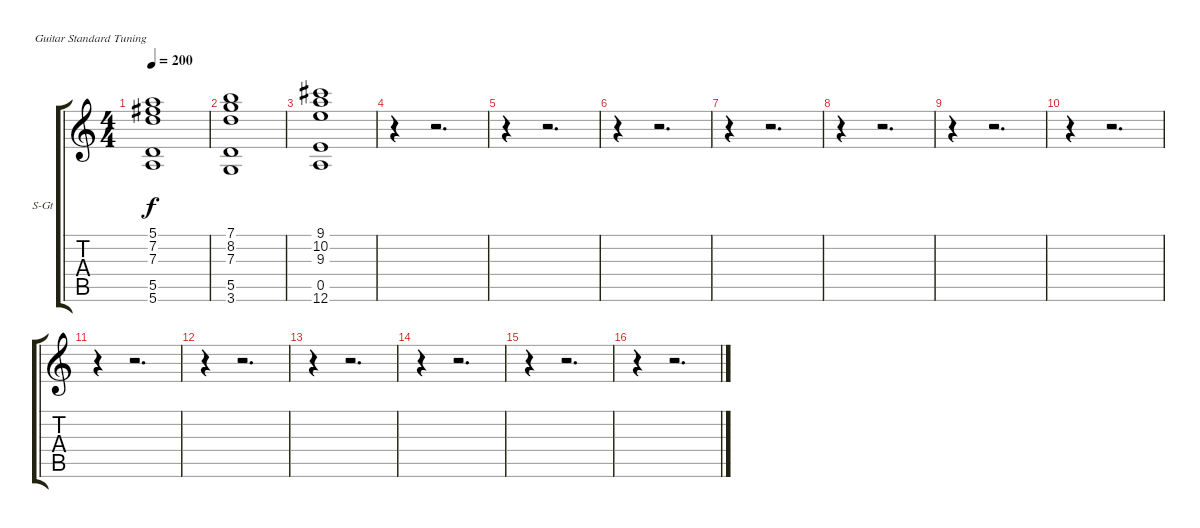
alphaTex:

\bracketExtendMode groupsimilarinstruments
\firstSystemTrackNameOrientation horizontal
\otherSystemsTrackNameOrientation horizontal
\track ("Strings" "S-Gt") {instrument stringensemble1}
\staff {score tabs}
\tuning (E4 B3 G3 D3 A2 E2)
\displaytranspose 12
\ts (4 4)
\tempo 200
\clef g2
\ks c
(5.1 7.2 7.3 5.5 5.6).1{dy f} |
(7.1 8.2 7.3 5.5 3.6).1 |
(9.1 10.2 9.3 0.5 12.6).1 |
r.4 r.2{d} |
r.4 r.2{d} |
r.4 r.2{d} |
r.4 r.2{d} |
r.4 r.2{d} |
r.4 r.2{d} |
r.4 r.2{d} |
r.4 r.2{d} |
r.4 r.2{d} |
r.4 r.2{d} |
r.4 r.2{d} |
r.4 r.2{d} |
r.4 r.2{d}
